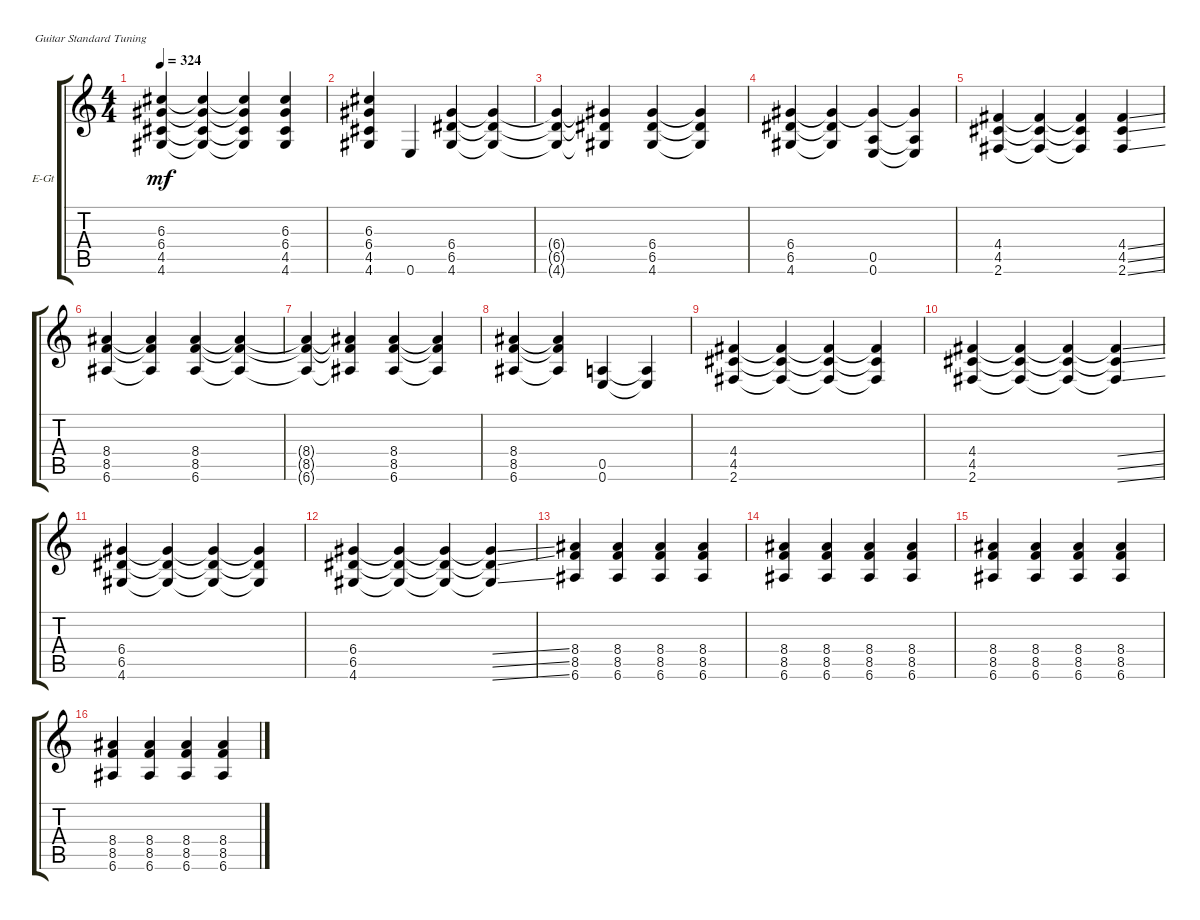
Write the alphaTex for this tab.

\defaultSystemsLayout 4
\bracketExtendMode groupsimilarinstruments
\firstSystemTrackNameOrientation horizontal
\otherSystemsTrackNameOrientation horizontal
\track ("Sishir" "E-Gt") {instrument distortionguitar}
\staff {score tabs}
\tuning (E4 B3 G3 D3 A2 E2)
\ts (4 4)
\tempo 324
\clef g2
\ks c
(6.3 6.4 4.5 4.6).4{dy mf} (6.3{t} 6.4{t} 4.5{t} 4.6{t}).4 (6.3{t} 6.4{t} 4.5{t} 4.6{t}).4 (6.3 6.4 4.5 4.6).4 |
(6.3 6.4 4.5 4.6).4 0.6.4 (6.4 6.5 4.6).4 (6.4{t} 6.5{t} 4.6{t}).4 |
(6.4{t} 6.5{t} 4.6{t}).4 (6.4{t} 6.5{t} 4.6{t}).4 (6.4 6.5 4.6).4 (6.4{t} 6.5{t} 4.6{t}).4 |
(6.5 4.6 6.4).4 (6.5{t} 4.6{t} 6.4{t}).4 (0.5 0.6 6.4{t}).4 (6.4{t} 0.5{t} 0.6{t}).4 |
(4.4 4.5 2.6).4 (4.4{t} 4.5{t} 2.6{t}).4 (4.4{t} 4.5{t} 2.6{t}).4 (4.4{ss} 4.5{ss} 2.6{ss}).4 |
(8.4 8.5 6.6).4 (8.4{t} 8.5{t} 6.6{t}).4 (8.4 8.5 6.6).4 (8.4{t} 8.5{t} 6.6{t}).4 |
(8.4{t} 8.5{t} 6.6{t}).4 (8.4{t} 8.5{t} 6.6{t}).4 (6.6 8.5 8.4).4 (8.5{t} 6.6{t} 8.4{t}).4 |
(8.5 6.6 8.4).4 (8.4{t} 8.5{t} 6.6{t}).4 (0.6 0.5).4 (0.5{t} 0.6{t}).4 |
(2.6 4.5 4.4).4 (4.4{t} 4.5{t} 2.6{t}).4 (4.4{t} 4.5{t} 2.6{t}).4 (4.4{t} 4.5{t} 2.6{t}).4 |
(2.6 4.5 4.4).4 (4.4{t} 4.5{t} 2.6{t}).4 (2.6{t} 4.5{t} 4.4{t}).4 (4.4{ss t} 4.5{ss t} 2.6{ss t}).4 |
(6.4 6.5 4.6).4 (4.6{t} 6.5{t} 6.4{t}).4 (6.4{t} 6.5{t} 4.6{t}).4 (4.6{t} 6.5{t} 6.4{t}).4 |
(6.4 6.5 4.6).4 (4.6{t} 6.5{t} 6.4{t}).4 (6.4{t} 6.5{t} 4.6{t}).4 (4.6{ss t} 6.5{ss t} 6.4{ss t}).4 |
(8.4 8.5 6.6).4 (6.6 8.5 8.4).4 (8.4 8.5 6.6).4 (6.6 8.5 8.4).4 |
(6.6 8.5 8.4).4 (8.4 8.5 6.6).4 (6.6 8.5 8.4).4 (8.4 8.5 6.6).4 |
(6.6 8.5 8.4).4 (8.4 8.5 6.6).4 (6.6 8.5 8.4).4 (8.4 8.5 6.6).4 |
(6.6 8.5 8.4).4 (8.4 8.5 6.6).4 (6.6 8.5 8.4).4 (8.4 8.5 6.6).4
